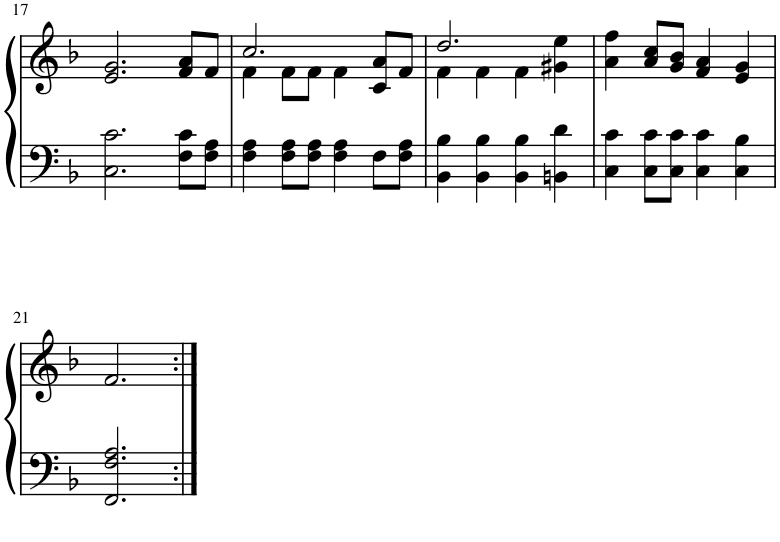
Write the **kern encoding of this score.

**kern	**kern
*part1	*part1
*staff2	*staff1
*I"Piano	*
*I'Pno.	*
!!LO:PB:g=z
*clefF4	*clefG2
*k[b-]	*k[b-]
*M4/4	*M4/4
=17	=17
2.C\ 2.c\	2.e/ 2.g/
8F\ 8c\L	8f/ 8a/L
8F\ 8A\J	8f/J
=18	=18
*	*^
4F\ 4A\	2.cc/	4f\
8F\ 8A\L	.	8f\L
8F\ 8A\J	.	8f\J
4F\ 4A\	.	4f\
8F\L	8c/ 8a/L	4ryy
8F\ 8A\J	8f/J	.
=19	=19	=19
4BB-\ 4B-\	2.dd/	4f\
4BB-\ 4B-\	.	4f\
4BB-\ 4B-\	.	4f\
4BBn\ 4d\	4g#X\ 4ee\	4ryy
*	*v	*v
=20	=20
4C\ 4c\	4a\ 4ff\
8C\ 8c\L	8a/ 8cc/L
8C\ 8c\J	8g/ 8b-/J
4C\ 4c\	4f/ 4a/
4C\ 4B-\	4e/ 4g/
!!LO:LB:g=z
=21	=21
2.FF/ 2.F/ 2.A/	2.f/
=:|!	=:|!
*-	*-
